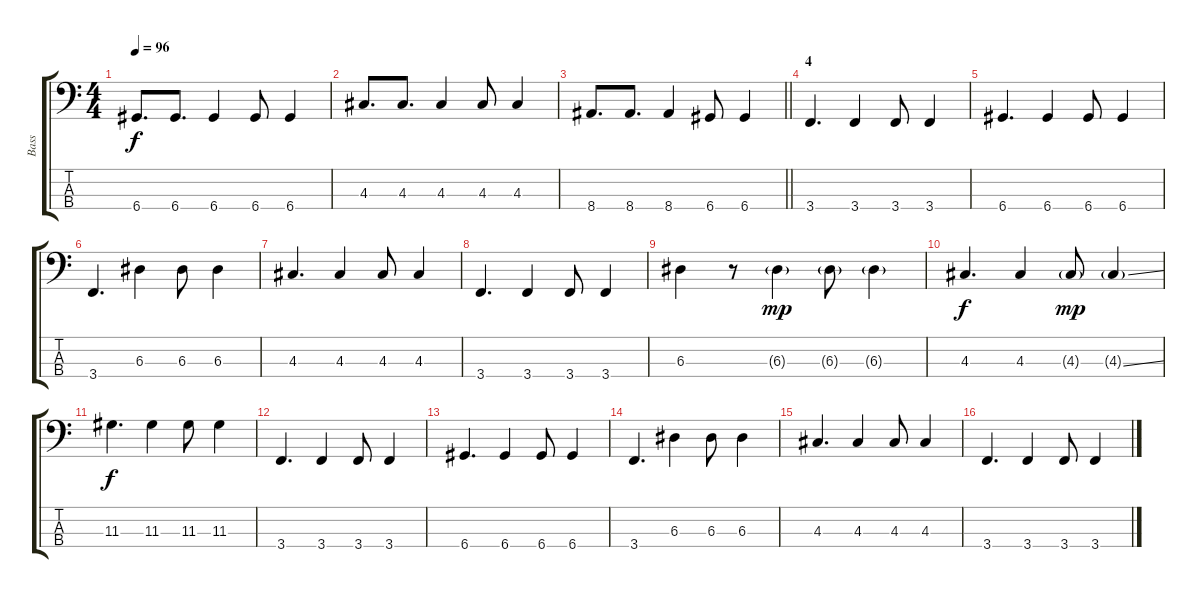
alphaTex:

\track ("Bass" "Bass") {instrument electricbassfinger}
\staff {score tabs}
\tuning (G2 D2 A1 D1) {hide}
\ts (4 4)
\tempo 96
\clef f4
\ks c
6.4.8{d dy f} 6.4.8{d} 6.4.4 6.4.8 6.4.4 |
4.3.8{d} 4.3.8{d} 4.3.4 4.3.8 4.3.4 |
\barLineRight lightlight
8.4.8{d} 8.4.8{d} 8.4.4 6.4.8 6.4.4 |
\section ("" "4")
3.4.4{d} 3.4.4 3.4.8 3.4.4 |
6.4.4{d} 6.4.4 6.4.8 6.4.4 |
3.4.4{d} 6.3.4 6.3.8 6.3.4 |
4.3.4{d} 4.3.4 4.3.8 4.3.4 |
3.4.4{d} 3.4.4 3.4.8 3.4.4 |
6.3.4 r.8 6.3{g}.4{dy mp} 6.3{g}.8 6.3{g}.4 |
4.3.4{d dy f} 4.3.4 4.3{g}.8{dy mp} 4.3{ss g}.4 |
11.3.4{d dy f} 11.3.4 11.3.8 11.3.4 |
3.4.4{d} 3.4.4 3.4.8 3.4.4 |
6.4.4{d} 6.4.4 6.4.8 6.4.4 |
3.4.4{d} 6.3.4 6.3.8 6.3.4 |
4.3.4{d} 4.3.4 4.3.8 4.3.4 |
3.4.4{d} 3.4.4 3.4.8 3.4.4
